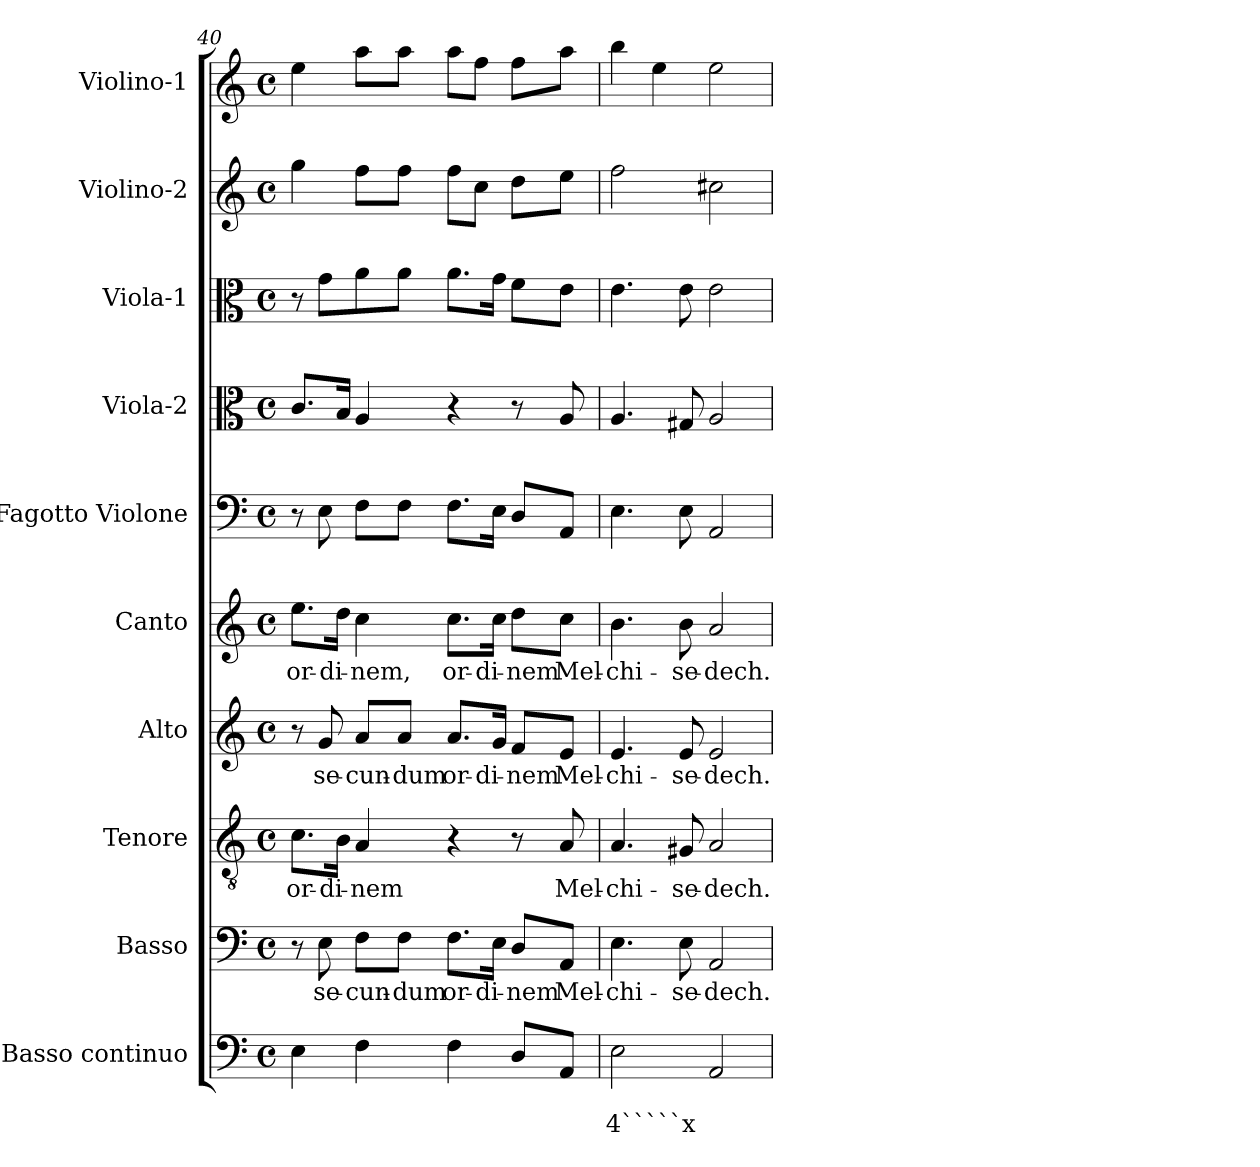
**kern	**text	**text	**kern	**text	**kern	**text	**kern	**text	**kern	**text	**kern	**kern	**kern	**kern	**kern
*part10	*part10	*part10	*part9	*part9	*part8	*part8	*part7	*part7	*part6	*part6	*part5	*part4	*part3	*part2	*part1
*staff10	*staff10	*staff10	*staff9	*staff9	*staff8	*staff8	*staff7	*staff7	*staff6	*staff6	*staff5	*staff4	*staff3	*staff2	*staff1
*I"Basso continuo	*	*	*I"Basso	*	*I"Tenore	*	*I"Alto	*	*I"Canto	*	*I"Fagotto Violone	*I"Viola-2	*I"Viola-1	*I"Violino-2	*I"Violino-1
*I'BC	*	*	*I'B	*	*I'T	*	*I'A	*	*I'C	*	*I'Fg	*I'Va2	*I'Va1	*I'Vi2	*I'Vi1
*clefF4	*	*	*clefF4	*	*clefGv2	*	*clefG2	*	*clefG2	*	*clefF4	*clefC3	*clefC3	*clefG2	*clefG2
*k[]	*	*	*k[]	*	*k[]	*	*k[]	*	*k[]	*	*k[]	*k[]	*k[]	*k[]	*k[]
*C:	*	*	*C:	*	*C:	*	*C:	*	*C:	*	*C:	*C:	*C:	*C:	*C:
*M4/4	*	*	*M4/4	*	*M4/4	*	*M4/4	*	*M4/4	*	*M4/4	*M4/4	*M4/4	*M4/4	*M4/4
*met(c)	*	*	*met(c)	*	*met(c)	*	*met(c)	*	*met(c)	*	*met(c)	*met(c)	*met(c)	*met(c)	*met(c)
=40	=40	=40	=40	=40	=40	=40	=40	=40	=40	=40	=40	=40	=40	=40	=40
!	!	!	!	!	!	!LO:LY:b	!	!	!	!	!	!	!	!	!
!	!	!	!	!	!	!	!	!	!	!LO:LY:b	!	!	!	!	!
4E\	.	.	8r	.	8.c\L	or-	8r	.	8.ee\L	or-	8r	8.c/L	8r	4gg\	4ee\
!	!	!	!	!LO:LY:b	!	!	!	!	!	!	!	!	!	!	!
!	!	!	!	!	!	!	!	!LO:LY:b	!	!	!	!	!	!	!
.	.	.	8E\	se-	.	.	8g/	se-	.	.	8E\	.	8g\L	.	.
!	!	!	!	!	!	!LO:LY:b	!	!	!	!	!	!	!	!	!
!	!	!	!	!	!	!	!	!	!	!LO:LY:b	!	!	!	!	!
.	.	.	.	.	16B\Jk	-di-	.	.	16dd\Jk	-di-	.	16B/Jk	.	.	.
!	!	!	!	!LO:LY:b	!	!	!	!	!	!	!	!	!	!	!
!	!	!	!	!	!	!LO:LY:b	!	!	!	!	!	!	!	!	!
!	!	!	!	!	!	!	!	!LO:LY:b	!	!	!	!	!	!	!
!	!	!	!	!	!	!	!	!	!	!LO:LY:b	!	!	!	!	!
4F\	.	.	8F\L	-cun-	4A/	-nem	8a/L	-cun-	4cc\	-nem,	8F\L	4A/	8a\	8ff\L	8aa\L
!	!	!	!	!LO:LY:b	!	!	!	!	!	!	!	!	!	!	!
!	!	!	!	!	!	!	!	!LO:LY:b	!	!	!	!	!	!	!
.	.	.	8F\J	-dum	.	.	8a/J	-dum	.	.	8F\J	.	8a\J	8ff\J	8aa\J
!	!	!	!	!LO:LY:b	!	!	!	!	!	!	!	!	!	!	!
!	!	!	!	!	!	!	!	!LO:LY:b	!	!	!	!	!	!	!
!	!	!	!	!	!	!	!	!	!	!LO:LY:b	!	!	!	!	!
4F\	.	.	8.F\L	or-	4r	.	8.a/L	or-	8.cc\L	or-	8.F\L	4r	8.a\L	8ff\L	8aa\L
.	.	.	.	.	.	.	.	.	.	.	.	.	.	8cc\J	8ff\J
!	!	!	!	!LO:LY:b	!	!	!	!	!	!	!	!	!	!	!
!	!	!	!	!	!	!	!	!LO:LY:b	!	!	!	!	!	!	!
!	!	!	!	!	!	!	!	!	!	!LO:LY:b	!	!	!	!	!
.	.	.	16E\Jk	-di-	.	.	16g/Jk	-di-	16cc\Jk	-di-	16E\Jk	.	16g\Jk	.	.
!	!	!	!	!LO:LY:b	!	!	!	!	!	!	!	!	!	!	!
!	!	!	!	!	!	!	!	!LO:LY:b	!	!	!	!	!	!	!
!	!	!	!	!	!	!	!	!	!	!LO:LY:b	!	!	!	!	!
8D/L	.	.	8D/L	-nem	8r	.	8f/L	-nem	8dd\L	-nem	8D/L	8r	8f\L	8dd\L	8ff\L
!	!	!	!	!LO:LY:b	!	!	!	!	!	!	!	!	!	!	!
!	!	!	!	!	!	!LO:LY:b	!	!	!	!	!	!	!	!	!
!	!	!	!	!	!	!	!	!LO:LY:b	!	!	!	!	!	!	!
!	!	!	!	!	!	!	!	!	!	!LO:LY:b	!	!	!	!	!
8AA/J	.	.	8AA/J	Mel-	8A/	Mel-	8e/J	Mel-	8cc\J	Mel-	8AA/J	8A/	8e\J	8ee\J	8aa\J
!!LO:LB:g=z
=41	=41	=41	=41	=41	=41	=41	=41	=41	=41	=41	=41	=41	=41	=41	=41
!	!	!LO:LY:b	!	!	!	!	!	!	!	!	!	!	!	!	!
!	!	!	!	!LO:LY:b	!	!	!	!	!	!	!	!	!	!	!
!	!	!	!	!	!	!LO:LY:b	!	!	!	!	!	!	!	!	!
!	!	!	!	!	!	!	!	!LO:LY:b	!	!	!	!	!	!	!
!	!	!	!	!	!	!	!	!	!	!LO:LY:b	!	!	!	!	!
2E\	.	4`````x	4.E\	-chi-	4.A/	-chi-	4.e/	-chi-	4.b\	-chi-	4.E\	4.A/	4.e\	2ff\	4bb\
.	.	.	.	.	.	.	.	.	.	.	.	.	.	.	4ee\
!	!	!	!	!LO:LY:b	!	!	!	!	!	!	!	!	!	!	!
!	!	!	!	!	!	!LO:LY:b	!	!	!	!	!	!	!	!	!
!	!	!	!	!	!	!	!	!LO:LY:b	!	!	!	!	!	!	!
!	!	!	!	!	!	!	!	!	!	!LO:LY:b	!	!	!	!	!
.	.	.	8E\	-se-	8G#X/	-se-	8e/	-se-	8b\	-se-	8E\	8G#X/	8e\	.	.
!	!	!	!	!LO:LY:b	!	!	!	!	!	!	!	!	!	!	!
!	!	!	!	!	!	!LO:LY:b	!	!	!	!	!	!	!	!	!
!	!	!	!	!	!	!	!	!LO:LY:b	!	!	!	!	!	!	!
!	!	!	!	!	!	!	!	!	!	!LO:LY:b	!	!	!	!	!
2AA/	.	.	2AA/	-dech.	2A/	-dech.	2e/	-dech.	2a/	-dech.	2AA/	2A/	2e\	2cc#X\	2ee\
=	=	=	=	=	=	=	=	=	=	=	=	=	=	=	=
*-	*-	*-	*-	*-	*-	*-	*-	*-	*-	*-	*-	*-	*-	*-	*-
